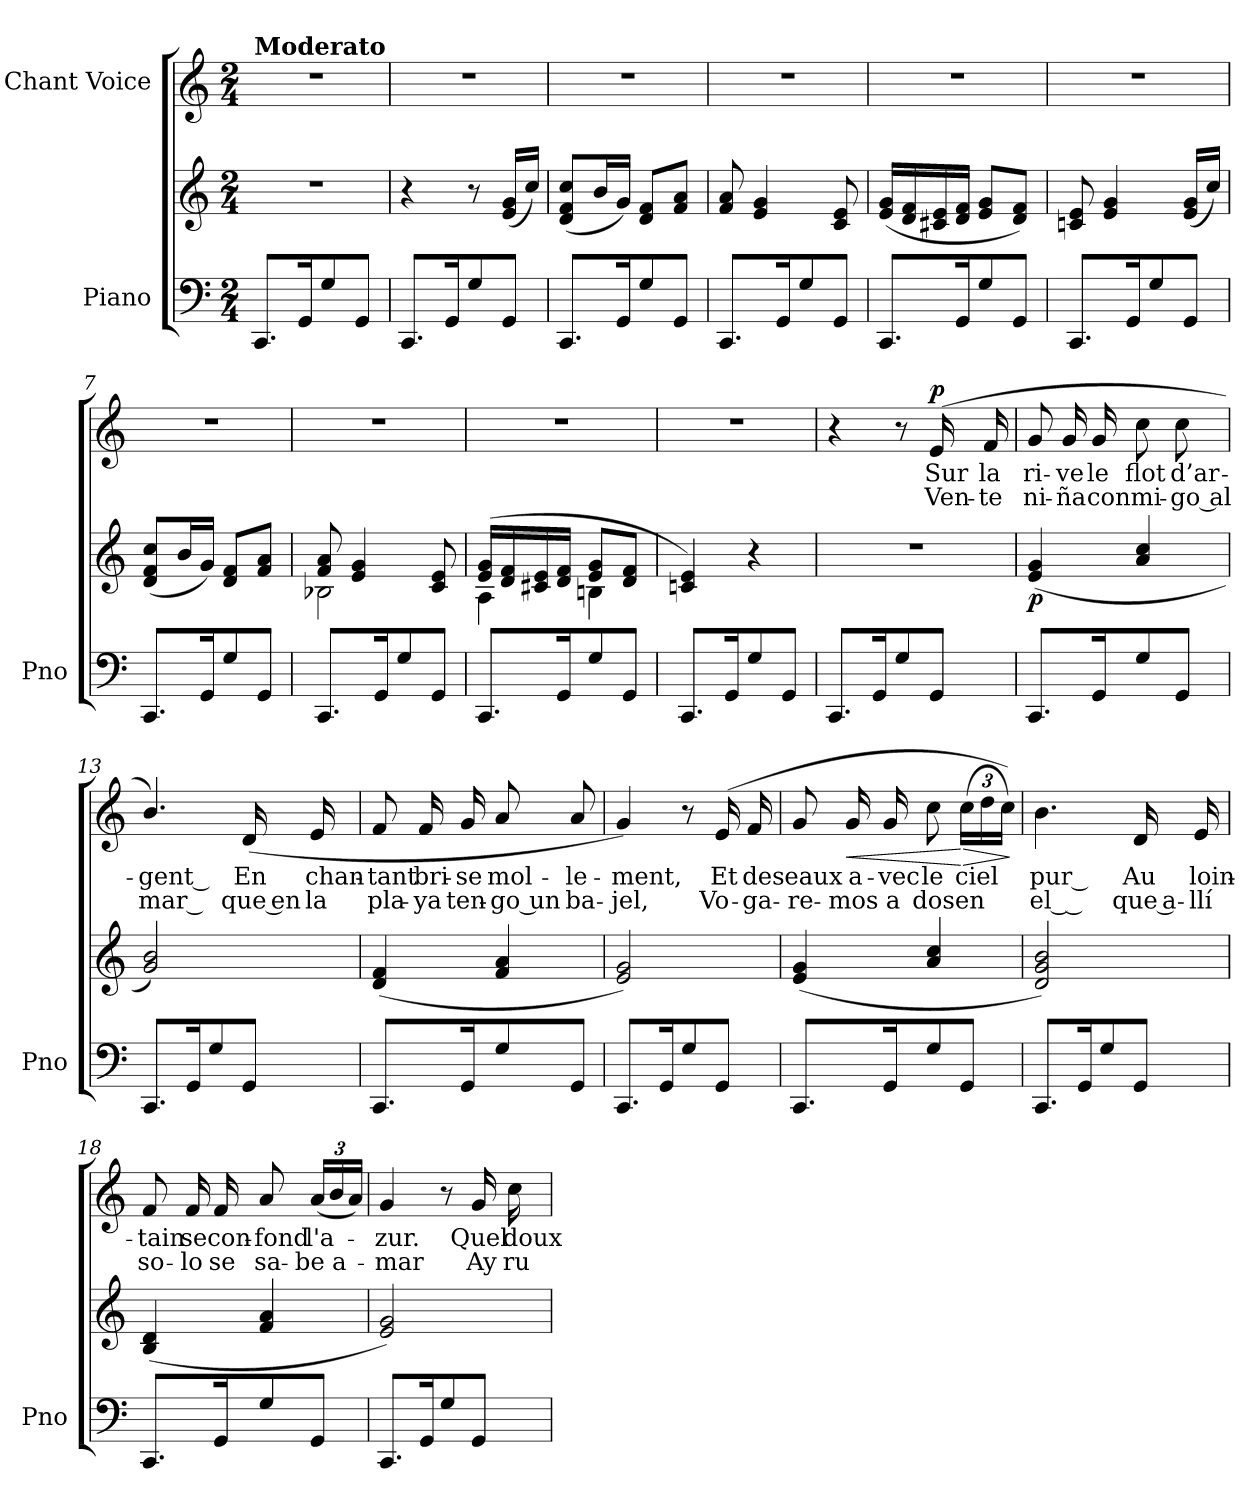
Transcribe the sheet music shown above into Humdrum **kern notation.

**kern	**kern	**dynam	**kern	**text	**text	**dynam
*part2	*part2	*part2	*part1	*part1	*part1	*part1
*staff3	*staff2	*staff2/3	*staff1	*staff1	*staff1	*staff1
*I"Piano	*	*	*I"Chant Voice	*	*	*
*I'Pno	*	*	*	*	*	*
*clefF4	*clefG2	*	*clefG2	*	*	*
*k[]	*k[]	*	*k[]	*	*	*
*M2/4	*M2/4	*	*M2/4	*	*	*
=1	=1	=1	=1	=1	=1	=1
!	!	!	!LO:TX:a:B:t=Moderato	!	!	!
8.CC/L	2r	.	2r	.	.	.
16GG/K	.	.	.	.	.	.
8G/	.	.	.	.	.	.
8GG/J	.	.	.	.	.	.
=2	=2	=2	=2	=2	=2	=2
8.CC/L	4r	.	2r	.	.	.
16GG/K	.	.	.	.	.	.
8G/	8r	.	.	.	.	.
8GG/J	(<16e/ 16g/LL	.	.	.	.	.
.	16cc/JJ)	.	.	.	.	.
=3	=3	=3	=3	=3	=3	=3
8.CC/L	(>8d/ 8f/ 8cc/L	.	2r	.	.	.
.	16b/L	.	.	.	.	.
16GG/K	16g/JJ)	.	.	.	.	.
8G/	8d/ 8f/L	.	.	.	.	.
8GG/J	8f/ 8a/J	.	.	.	.	.
=4	=4	=4	=4	=4	=4	=4
8.CC/L	8f/ 8a/	.	2r	.	.	.
.	4e/ 4g/	.	.	.	.	.
16GG/K	.	.	.	.	.	.
8G/	.	.	.	.	.	.
8GG/J	8c/ 8e/	.	.	.	.	.
=5	=5	=5	=5	=5	=5	=5
8.CC/L	(>16e/ 16g/LL	.	2r	.	.	.
.	16d/ 16f/	.	.	.	.	.
.	16c#X/ 16e/	.	.	.	.	.
16GG/K	16d/ 16f/JJ	.	.	.	.	.
8G\	8e/ 8g/L	.	.	.	.	.
8GG/J	8d/ 8f/J)	.	.	.	.	.
=6	=6	=6	=6	=6	=6	=6
8.CC/L	8cn/ 8e/	.	2r	.	.	.
.	4e/ 4g/	.	.	.	.	.
16GG/K	.	.	.	.	.	.
8G/	.	.	.	.	.	.
8GG/J	(<16e/ 16g/LL	.	.	.	.	.
.	16cc/JJ)	.	.	.	.	.
=7	=7	=7	=7	=7	=7	=7
8.CC/L	(>8d/ 8f/ 8cc/L	.	2r	.	.	.
.	16b/L	.	.	.	.	.
16GG/K	16g/JJ)	.	.	.	.	.
8G/	8d/ 8f/L	.	.	.	.	.
8GG/J	8f/ 8a/J	.	.	.	.	.
=8	=8	=8	=8	=8	=8	=8
*	*^	*	*	*	*	*
8.CC/L	8f/ 8a/	2B-X\	.	2r	.	.	.
.	4e/ 4g/	.	.	.	.	.	.
16GG/K	.	.	.	.	.	.	.
8G/	.	.	.	.	.	.	.
8GG/J	8c/ 8e/	.	.	.	.	.	.
=9	=9	=9	=9	=9	=9	=9	=9
8.CC/L	(16e/ 16g/LL	4A\	.	2r	.	.	.
.	16d/ 16f/	.	.	.	.	.	.
.	16c#X/ 16e/	.	.	.	.	.	.
16GG/K	16d/ 16f/JJ	.	.	.	.	.	.
8G/	8e/ 8g/L	4Bn\	.	.	.	.	.
8GG/J	8d/ 8f/J	.	.	.	.	.	.
*	*v	*v	*	*	*	*	*
=10	=10	=10	=10	=10	=10	=10
8.CC/L	4cn/ 4e/)	.	2r	.	.	.
16GG/K	.	.	.	.	.	.
8G/	4r	.	.	.	.	.
8GG/J	.	.	.	.	.	.
=11	=11	=11	=11	=11	=11	=11
8.CC/L	2r	.	4r	.	.	.
16GG/K	.	.	.	.	.	.
8G\	.	.	8r	.	.	.
!	!	!	!	!	!	!LO:DY:a
8GG/J	.	.	(16e/	Sur	Ven-	p
.	.	.	16f/	la	-te	.
=12	=12	=12	=12	=12	=12	=12
!	!	!LO:DY:b	!	!	!	!
8.CC/L	(4e/ 4g/	p	8g/	ri-	ni-	.
.	.	.	16g/	-ve	-ña	.
16GG/K	.	.	16g/	le	con	.
8G/	4a/ 4cc/	.	8cc\	flot	mi-	.
8GG/J	.	.	8cc\	d’ar-	-go al	.
=13	=13	=13	=13	=13	=13	=13
8.CC/L	2g/ 2b/)	.	4.b/)	-gent__	mar__	.
16GG/K	.	.	.	.	.	.
8G/	.	.	.	.	.	.
8GG/J	.	.	(16d/	En	que en	.
.	.	.	16e/	chan-	la	.
=14	=14	=14	=14	=14	=14	=14
8.CC/L	(4d/ 4f/	.	8f/	-tant	pla-	.
.	.	.	16f/	bri-	-ya	.
16GG/K	.	.	16g/	-se	ten-	.
8G/	4f/ 4a/	.	8a/	mol-	-go un	.
8GG/J	.	.	8a/	-le-	ba-	.
=15	=15	=15	=15	=15	=15	=15
8.CC/L	2e/ 2g/)	.	4g/)	-ment,	-jel,	.
16GG/K	.	.	.	.	.	.
8G/	.	.	8r	.	.	.
8GG/J	.	.	(16e/	Et	Vo-	.
.	.	.	16f/	des	-ga-	.
=16	=16	=16	=16	=16	=16	=16
8.CC/L	(4e/ 4g/	.	8g/	eaux	-re-	.
!	!	!	!	!	!	!LO:HP:b
.	.	.	16g/	a-	-mos	<
16GG/K	.	.	16g/	-vec	a	.
8G\	4a/ 4cc/	.	8cc\	le	dos	.
!	!	!	!	!	!	!LO:HP:n=1:b
8GG/J	.	.	(24cc\LL	ciel	en	[ >
.	.	.	24dd\	.	.	.
.	.	.	24cc\JJ))	.	.	.
.	.	.	.	.	.	]
=17	=17	=17	=17	=17	=17	=17
8.CC/L	2d/ 2g/ 2b/)	.	4.b\	pur__	el___	.
16GG/K	.	.	.	.	.	.
8G/	.	.	.	.	.	.
8GG/J	.	.	16d/	Au	que a-	.
.	.	.	16e/	loin-	-llí	.
=18	=18	=18	=18	=18	=18	=18
8.CC/L	(4B/ 4d/	.	8f/	-tain	so-	.
.	.	.	16f/	se	-lo	.
16GG/K	.	.	16f/	con-	se	.
8G/	4f/ 4a/	.	8a/	-fond	sa-	.
8GG/J	.	.	(<24a/LL	l'a-	-be	.
.	.	.	24b/	.	a-	.
.	.	.	24a/JJ)	.	.	.
=19	=19	=19	=19	=19	=19	=19
8.CC/L	2e/ 2g/)	.	4g/	-zur.	-mar	.
16GG/K	.	.	.	.	.	.
8G/	.	.	8r	.	.	.
8GG/J	.	.	16g/	Quel	Ay	.
.	.	.	16cc\	doux	ru-	.
=	=	=	=	=	=	=
*-	*-	*-	*-	*-	*-	*-
